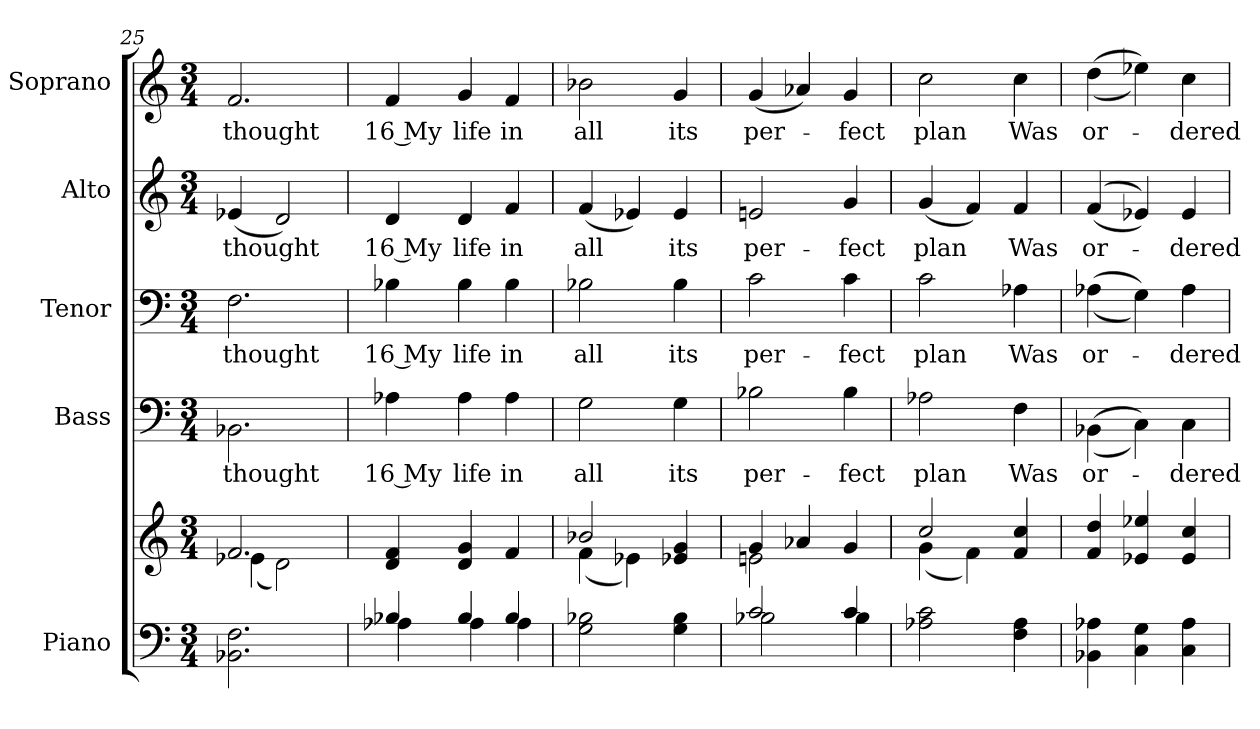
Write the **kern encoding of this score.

**kern	**kern	**kern	**text	**kern	**text	**kern	**text	**kern	**text
*part5	*part5	*part4	*part4	*part3	*part3	*part2	*part2	*part1	*part1
*staff6	*staff5	*staff4	*staff4	*staff3	*staff3	*staff2	*staff2	*staff1	*staff1
*I"Piano	*	*I"Bass	*	*I"Tenor	*	*I"Alto	*	*I"Soprano	*
*I'Pno.	*	*I'B.	*	*I'T.	*	*I'A.	*	*I'S.	*
*clefF4	*clefG2	*clefF4	*	*clefF4	*	*clefG2	*	*clefG2	*
*k[]	*k[]	*k[]	*	*k[]	*	*k[]	*	*k[]	*
*C:	*C:	*C:	*	*C:	*	*C:	*	*C:	*
*M3/4	*M3/4	*M3/4	*	*M3/4	*	*M3/4	*	*M3/4	*
=25	=25	=25	=25	=25	=25	=25	=25	=25	=25
*	*^	*	*	*	*	*	*	*	*
!	!	!	!	!LO:LY:b:color=#000000	!	!	!	!	!	!
!	!	!	!	!	!	!LO:LY:b:color=#000000	!	!	!	!
!	!	!	!	!	!	!	!	!LO:LY:b:color=#000000	!	!
!	!	!	!	!	!	!	!	!	!	!LO:LY:b:color=#000000
2.BB-Xi\ 2.Fi	2.fi/	(4e-Xi\	2.BB-Xi\	thought	2.Fi\	thought	(4e-Xi/	thought	2.fi/	thought
.	.	2di\)	.	.	.	.	2di/)	.	.	.
*	*v	*v	*	*	*	*	*	*	*	*
!!LO:PB:g=z
=26	=26	=26	=26	=26	=26	=26	=26	=26	=26
*^	*	*	*	*	*	*	*	*	*
*	*	*^	*	*	*	*	*	*	*	*
!	!	!	!	!	!LO:LY:b:color=#000000	!	!	!	!	!	!
*	*	*v	*v	*	*	*	*	*	*	*	*
*	*	*^	*	*	*	*	*	*	*	*
!	!	!	!	!	!	!	!LO:LY:b:color=#000000	!	!	!	!
*	*	*v	*v	*	*	*	*	*	*	*	*
*	*	*^	*	*	*	*	*	*	*	*
!	!	!	!	!	!	!	!	!	!LO:LY:b:color=#000000	!	!
*	*	*v	*v	*	*	*	*	*	*	*	*
*	*	*^	*	*	*	*	*	*	*	*
!	!	!	!	!	!	!	!	!	!	!	!LO:LY:b:color=#000000
*	*	*v	*v	*	*	*	*	*	*	*	*
4B-Xi/	4A-Xi\	4di/ 4fi	4A-Xi\	16 My	4B-Xi\	16 My	4di/	16 My	4fi/	16 My
!	!	!	!	!LO:LY:b:color=#000000	!	!	!	!	!	!
!	!	!	!	!	!	!LO:LY:b:color=#000000	!	!	!	!
!	!	!	!	!	!	!	!	!LO:LY:b:color=#000000	!	!
!	!	!	!	!	!	!	!	!	!	!LO:LY:b:color=#000000
4B-i/	4A-i\	4di/ 4gi	4A-i\	life	4B-i\	life	4di/	life	4gi/	life
!	!	!	!	!LO:LY:b:color=#000000	!	!	!	!	!	!
!	!	!	!	!	!	!LO:LY:b:color=#000000	!	!	!	!
!	!	!	!	!	!	!	!	!LO:LY:b:color=#000000	!	!
!	!	!	!	!	!	!	!	!	!	!LO:LY:b:color=#000000
4B-i/	4A-i\	4fi/	4A-i\	in	4B-i\	in	4fi/	in	4fi/	in
*v	*v	*	*	*	*	*	*	*	*	*
=27	=27	=27	=27	=27	=27	=27	=27	=27	=27
*	*^	*	*	*	*	*	*	*	*
*^	*	*	*	*	*	*	*	*	*	*
!	!	!	!	!	!LO:LY:b:color=#000000	!	!	!	!	!	!
*v	*v	*	*	*	*	*	*	*	*	*	*
*^	*	*	*	*	*	*	*	*	*	*
!	!	!	!	!	!	!	!LO:LY:b:color=#000000	!	!	!	!
*v	*v	*	*	*	*	*	*	*	*	*	*
*^	*	*	*	*	*	*	*	*	*	*
!	!	!	!	!	!	!	!	!	!LO:LY:b:color=#000000	!	!
*v	*v	*	*	*	*	*	*	*	*	*	*
*^	*	*	*	*	*	*	*	*	*	*
!	!	!	!	!	!	!	!	!	!	!	!LO:LY:b:color=#000000
*v	*v	*	*	*	*	*	*	*	*	*	*
2Gi\ 2B-Xi	2b-Xi/	(4fi\	2Gi\	all	2B-Xi\	all	(4fi/	all	2b-Xi\	all
.	.	4e-Xi\)	.	.	.	.	4e-Xi/)	.	.	.
!	!	!	!	!LO:LY:b:color=#000000	!	!	!	!	!	!
!	!	!	!	!	!	!LO:LY:b:color=#000000	!	!	!	!
!	!	!	!	!	!	!	!	!LO:LY:b:color=#000000	!	!
!	!	!	!	!	!	!	!	!	!	!LO:LY:b:color=#000000
4Gi\ 4B-i	4e-Xi/ 4gi	4ryy	4Gi\	its	4B-i\	its	4e-i/	its	4gi/	its
!!LO:PB:g=z
=28	=28	=28	=28	=28	=28	=28	=28	=28	=28	=28
*^	*	*	*	*	*	*	*	*	*	*
!	!	!	!	!	!LO:LY:b:color=#000000	!	!	!	!	!	!
!	!	!	!	!	!	!	!LO:LY:b:color=#000000	!	!	!	!
!	!	!	!	!	!	!	!	!	!LO:LY:b:color=#000000	!	!
!	!	!	!	!	!	!	!	!	!	!	!LO:LY:b:color=#000000
2ci/	2B-Xi\	4gi/	(2eni\	2B-Xi\	per-	2ci\	per-	2eni/	per-	(4gi/	per-
.	.	4a-Xi/	.	.	.	.	.	.	.	4a-Xi/)	.
!	!	!	!	!	!LO:LY:b:color=#000000	!	!	!	!	!	!
!	!	!	!	!	!	!	!LO:LY:b:color=#000000	!	!	!	!
!	!	!	!	!	!	!	!	!	!LO:LY:b:color=#000000	!	!
!	!	!	!	!	!	!	!	!	!	!	!LO:LY:b:color=#000000
4ci/	4B-i\	4gi/	4ryy	4B-i\	-fect	4ci\	-fect	4gi/	-fect	4gi/	-fect
*v	*v	*	*	*	*	*	*	*	*	*	*
=29	=29	=29	=29	=29	=29	=29	=29	=29	=29	=29
*^	*	*	*	*	*	*	*	*	*	*
!	!	!	!	!	!LO:LY:b:color=#000000	!	!	!	!	!	!
*v	*v	*	*	*	*	*	*	*	*	*	*
*^	*	*	*	*	*	*	*	*	*	*
!	!	!	!	!	!	!	!LO:LY:b:color=#000000	!	!	!	!
*v	*v	*	*	*	*	*	*	*	*	*	*
*^	*	*	*	*	*	*	*	*	*	*
!	!	!	!	!	!	!	!	!	!LO:LY:b:color=#000000	!	!
*v	*v	*	*	*	*	*	*	*	*	*	*
*^	*	*	*	*	*	*	*	*	*	*
!	!	!	!	!	!	!	!	!	!	!	!LO:LY:b:color=#000000
*v	*v	*	*	*	*	*	*	*	*	*	*
2A-Xi\ 2ci	2cci/	(4gi\	2A-Xi\	plan	2ci\	plan	(4gi/	plan	2cci\	plan
.	.	4fi\)	.	.	.	.	4fi/)	.	.	.
!	!	!	!	!LO:LY:b:color=#000000	!	!	!	!	!	!
!	!	!	!	!	!	!LO:LY:b:color=#000000	!	!	!	!
!	!	!	!	!	!	!	!	!LO:LY:b:color=#000000	!	!
!	!	!	!	!	!	!	!	!	!	!LO:LY:b:color=#000000
4Fi\ 4A-i	4fi/ 4cci	4ryy	4Fi\	Was	4A-Xi\	Was	4fi/	Was	4cci\	Was
*	*v	*v	*	*	*	*	*	*	*	*
!!LO:PB:g=z
=30	=30	=30	=30	=30	=30	=30	=30	=30	=30
*	*^	*	*	*	*	*	*	*	*
!	!	!	!	!LO:LY:b:color=#000000	!	!	!	!	!	!
*	*v	*v	*	*	*	*	*	*	*	*
*	*^	*	*	*	*	*	*	*	*
!	!	!	!	!	!	!LO:LY:b:color=#000000	!	!	!	!
*	*v	*v	*	*	*	*	*	*	*	*
*	*^	*	*	*	*	*	*	*	*
!	!	!	!	!	!	!	!	!LO:LY:b:color=#000000	!	!
*	*v	*v	*	*	*	*	*	*	*	*
*	*^	*	*	*	*	*	*	*	*
!	!	!	!	!	!	!	!	!	!	!LO:LY:b:color=#000000
*	*v	*v	*	*	*	*	*	*	*	*
4BB-Xi\ 4A-Xi	((4fi/ 4ddi	((4BB-Xi\	or-	((4A-Xi\	or-	((4fi/	or-	((4ddi\	or-
4Ci\ 4Gi	4e-Xi/ 4ee-Xi	4Ci\))	.	4Gi\))	.	4e-Xi/))	.	4ee-Xi\))	.
!	!	!	!LO:LY:b:color=#000000	!	!	!	!	!	!
!	!	!	!	!	!LO:LY:b:color=#000000	!	!	!	!
!	!	!	!	!	!	!	!LO:LY:b:color=#000000	!	!
!	!	!	!	!	!	!	!	!	!LO:LY:b:color=#000000
4Ci\ 4A-i	4e-i/ 4cci	4Ci\	-dered	4A-i\	-dered	4e-i/	-dered	4cci\	-dered
=	=	=	=	=	=	=	=	=	=
*-	*-	*-	*-	*-	*-	*-	*-	*-	*-
